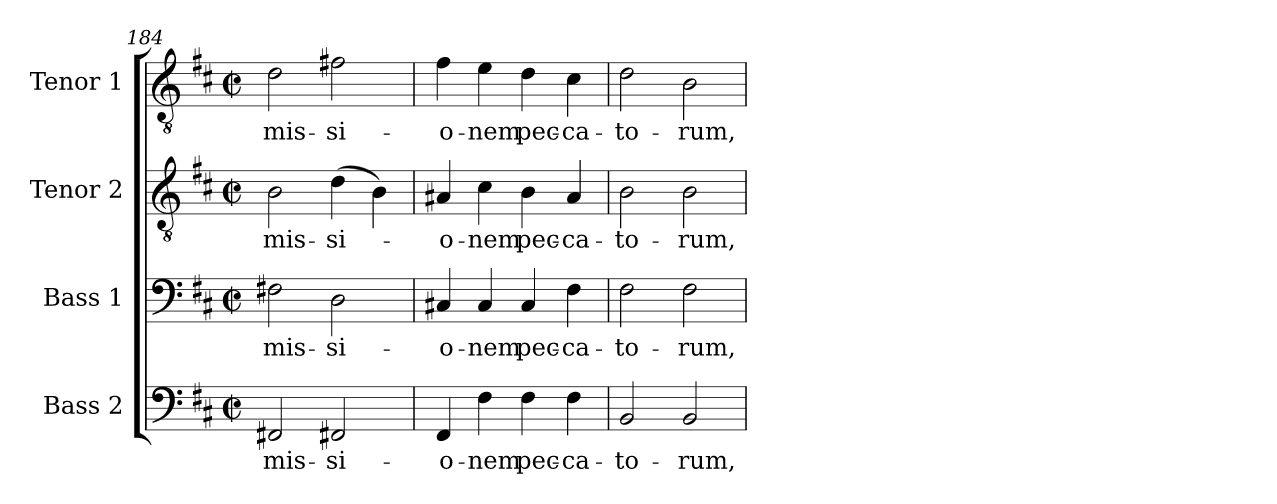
**kern	**text	**kern	**text	**kern	**text	**kern	**text
*part4	*part4	*part3	*part3	*part2	*part2	*part1	*part1
*staff4	*staff4	*staff3	*staff3	*staff2	*staff2	*staff1	*staff1
*I"Bass 2	*	*I"Bass 1	*	*I"Tenor 2	*	*I"Tenor 1	*
*I'B. 2	*	*I'B. 1	*	*I'T. 2	*	*I'T. 1	*
*clefF4	*	*clefF4	*	*clefGv2	*	*clefGv2	*
*k[f#c#]	*	*k[f#c#]	*	*k[f#c#]	*	*k[f#c#]	*
*D:	*	*D:	*	*D:	*	*D:	*
*M2/2	*	*M2/2	*	*M2/2	*	*M2/2	*
*met(c|)	*	*met(c|)	*	*met(c|)	*	*met(c|)	*
=184	=184	=184	=184	=184	=184	=184	=184
!	!LO:LY:b	!	!LO:LY:b	!	!LO:LY:b	!	!LO:LY:b
2FF#X/	-mis-	2F#X\	-mis-	2B\	-mis-	2d\	-mis-
!	!LO:LY:b	!	!LO:LY:b	!	!LO:LY:b	!	!LO:LY:b
2FF#X/	-si-	2D\	-si-	(>4d\	-si-	2f#X\	-si-
.	.	.	.	4B\)	.	.	.
=185	=185	=185	=185	=185	=185	=185	=185
!	!LO:LY:b	!	!LO:LY:b	!	!LO:LY:b	!	!LO:LY:b
4FF#/	-o-	4C#X/	-o-	4A#X/	-o-	4f#\	-o-
!	!LO:LY:b	!	!LO:LY:b	!	!LO:LY:b	!	!LO:LY:b
4F#\	-nem	4C#/	-nem	4c#\	-nem	4e\	-nem
!	!LO:LY:b	!	!LO:LY:b	!	!LO:LY:b	!	!LO:LY:b
4F#\	pec-	4C#/	pec-	4B\	pec-	4d\	pec-
!	!LO:LY:b	!	!LO:LY:b	!	!LO:LY:b	!	!LO:LY:b
4F#\	-ca-	4F#\	-ca-	4A#/	-ca-	4c#\	-ca-
=186	=186	=186	=186	=186	=186	=186	=186
!	!LO:LY:b	!	!LO:LY:b	!	!LO:LY:b	!	!LO:LY:b
2BB/	-to-	2F#\	-to-	2B\	-to-	2d\	-to-
!	!LO:LY:b	!	!LO:LY:b	!	!LO:LY:b	!	!LO:LY:b
2BB/	-rum,	2F#\	-rum,	2B\	-rum,	2B\	-rum,
=	=	=	=	=	=	=	=
*-	*-	*-	*-	*-	*-	*-	*-
